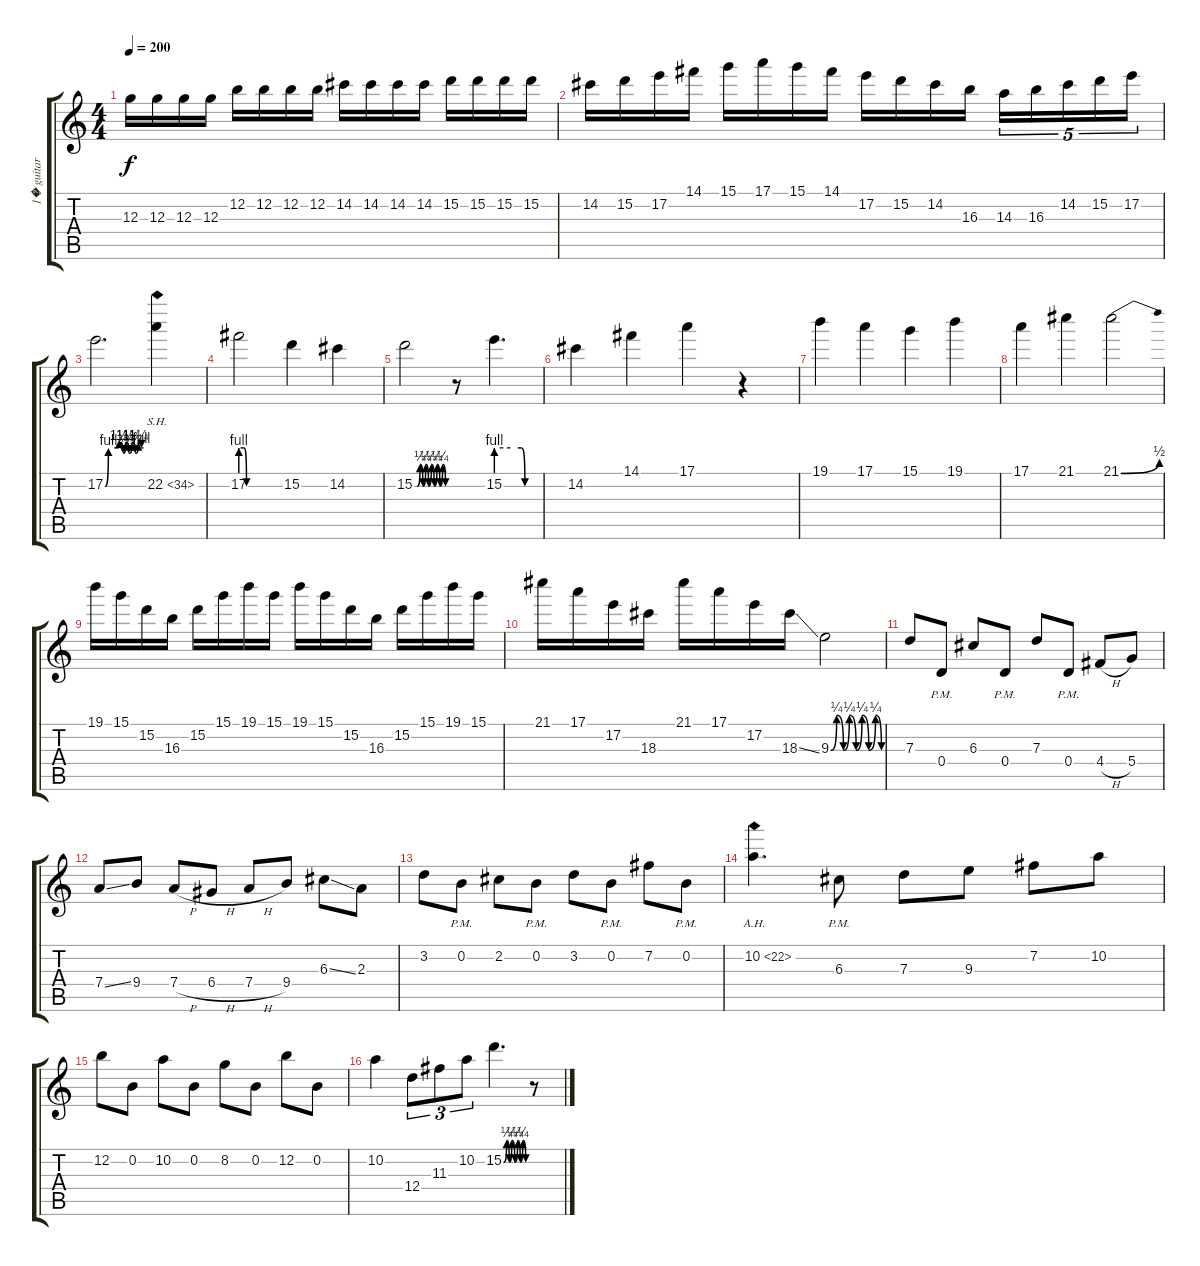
\track ("1� guitar" "1� guitar") {instrument distortionguitar}
\staff {score tabs}
\tuning (E4 B3 G3 D3 A2 E2) {hide}
\ts (4 4)
\tempo 200
\clef g2
\ks c
12.3.16{dy f} 12.3.16 12.3.16 12.3.16 12.2.16 12.2.16 12.2.16 12.2.16 14.2.16 14.2.16 14.2.16 14.2.16 15.2.16 15.2.16 15.2.16 15.2.16 |
14.2.16 15.2.16 17.2.16 14.1.16 15.1.16 17.1.16 15.1.16 14.1.16 17.2.16 15.2.16 14.2.16 16.3.16 14.3.16{tu (5 4)} 16.3.16{tu (5 4)} 14.2.16{tu (5 4)} 15.2.16{tu (5 4)} 17.2.16{tu (5 4)} |
17.2{be (custom 0 0 5 4 20 4 22 5 28 3 32 5 37 3 42 5 47 3 52 5 57 4 60 4)}.2{d} 22.2{sh 12}.4 |
17.2{be (custom 0 4 5 4 9 0 60 0)}.2 15.2.4 14.2.4 |
15.2{be (custom 0 0 5 0 10 1 15 0 20 1 25 0 30 1 35 0 40 1 45 0 50 1 55 0 60 0)}.2 r.8 15.2{be (custom 0 4 20 4 35 4 40 0 60 0)}.4{d} |
14.2.4 14.1.4 17.1.4 r.4 |
19.1.4 17.1.4 15.1.4 19.1.4 |
17.1.4 21.1.4 21.1{be (bend 0 0 60 2)}.2 |
19.1.16 15.1.16 15.2.16 16.3.16 15.2.16 15.1.16 19.1.16 15.1.16 19.1.16 15.1.16 15.2.16 16.3.16 15.2.16 15.1.16 19.1.16 15.1.16 |
21.1.16 17.1.16 17.2.16 18.3.16 21.1.16 17.1.16 17.2.16 18.3{ss}.16 9.3{be (custom 0 0 7 1 15 0 22 1 30 0 37 1 45 0 53 1 60 0)}.2 |
7.3.8 0.4{pm}.8 6.3.8 0.4{pm}.8 7.3.8 0.4{pm}.8 4.4{h}.8 5.4.8 |
7.4{ss}.8 9.4.8 7.4{h}.8 6.4{h}.8 7.4{h}.8 9.4.8 6.3{ss}.8 2.3.8 |
3.2.8 0.2{pm}.8 2.2.8 0.2{pm}.8 3.2.8 0.2{pm}.8 7.2.8 0.2{pm}.8 |
10.2{ah 12}.4{d} 6.3{pm}.8 7.3.8 9.3.8 7.2.8 10.2.8 |
12.2.8 0.2.8 10.2.8 0.2.8 8.2.8 0.2.8 12.2.8 0.2.8 |
10.2.4 12.4.8{tu (3 2)} 11.3.8{tu (3 2)} 10.2.8{tu (3 2)} 15.2{be (custom 0 0 8 1 15 0 22 1 30 0 38 1 45 0 52 1 60 0)}.4{d} r.8
